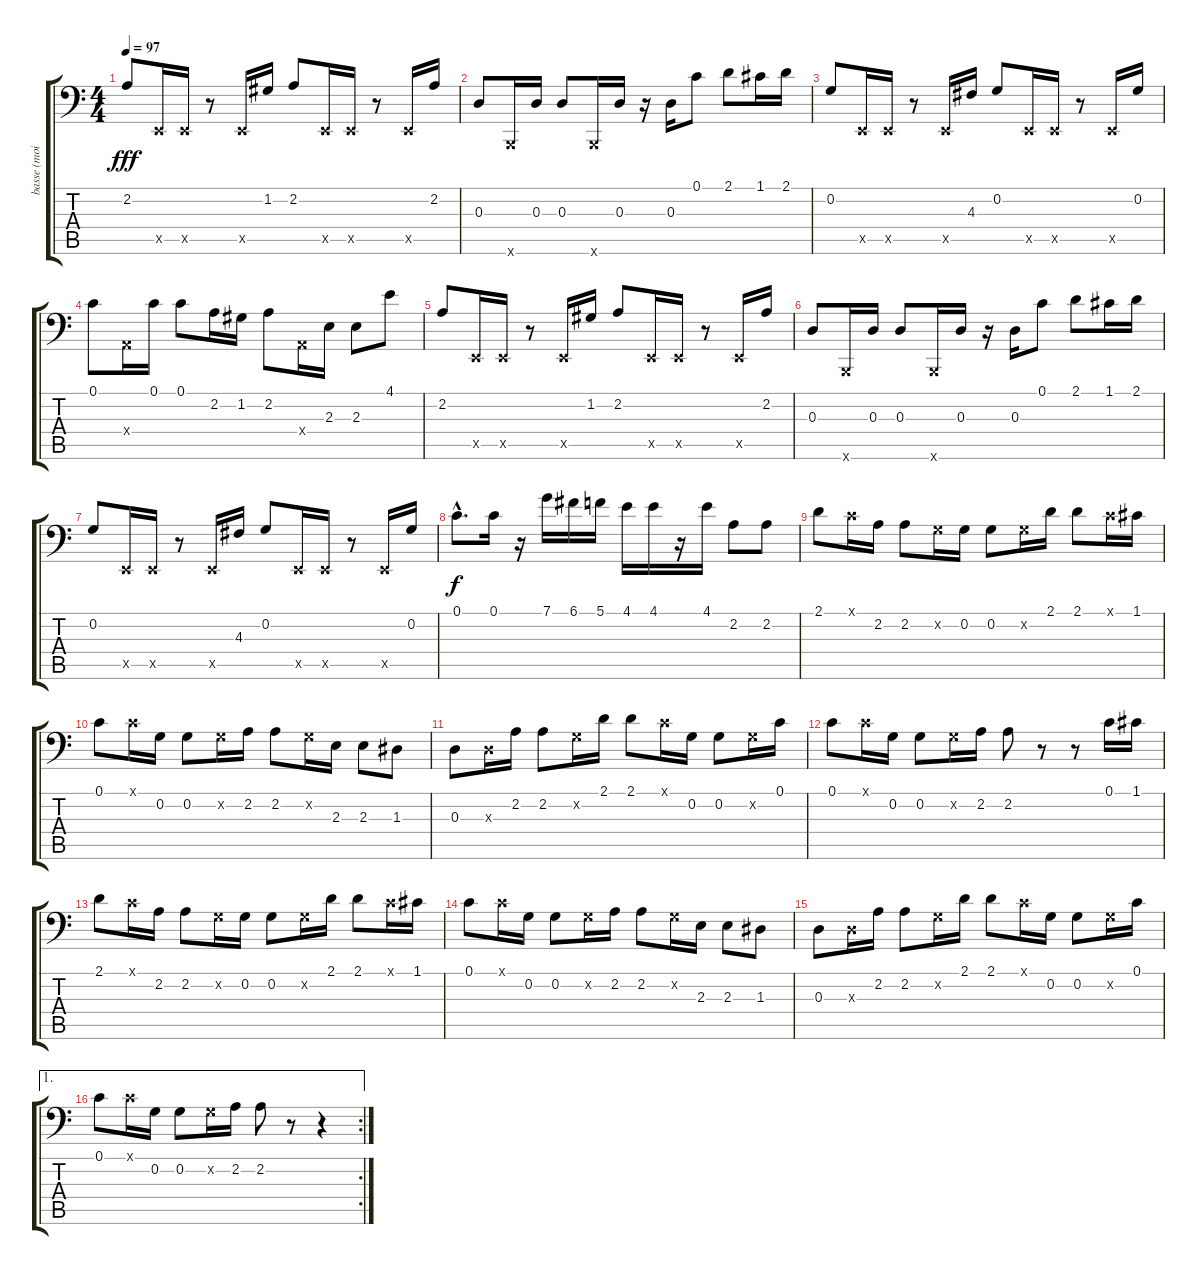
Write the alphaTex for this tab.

\track ("basse (moi)" "basse (moi") {instrument acousticguitarnylon}
\staff {score tabs}
\tuning (C3 G2 D2 A1 E1 B0) {hide}
\ts (4 4)
\tempo 97
\clef f4
\ks c
2.2.8{dy fff} 0.5{x}.16 0.5{x}.16 r.8 0.5{x}.16 1.2.16 2.2.8 0.5{x}.16 0.5{x}.16 r.8 0.5{x}.16 2.2.16 |
0.3.8 0.6{x}.16 0.3.16 0.3.8 0.6{x}.16 0.3.16 r.16 0.3.16 0.1.8 2.1.8 1.1.16 2.1.16 |
0.2.8 0.5{x}.16 0.5{x}.16 r.8 0.5{x}.16 4.3.16 0.2.8 0.5{x}.16 0.5{x}.16 r.8 0.5{x}.16 0.2.16 |
0.1.8 0.4{x}.16 0.1.16 0.1.8 2.2.16 1.2.16 2.2.8 0.4{x}.16 2.3.16 2.3.8 4.1.8 |
2.2.8 0.5{x}.16 0.5{x}.16 r.8 0.5{x}.16 1.2.16 2.2.8 0.5{x}.16 0.5{x}.16 r.8 0.5{x}.16 2.2.16 |
0.3.8 0.6{x}.16 0.3.16 0.3.8 0.6{x}.16 0.3.16 r.16 0.3.16 0.1.8 2.1.8 1.1.16 2.1.16 |
0.2.8 0.5{x}.16 0.5{x}.16 r.8 0.5{x}.16 4.3.16 0.2.8 0.5{x}.16 0.5{x}.16 r.8 0.5{x}.16 0.2.16 |
0.1{hac}.8{d dy f} 0.1.16 r.16 7.1.16 6.1.16 5.1.16 4.1.16 4.1.16 r.16 4.1.16 2.2.8 2.2.8 |
2.1.8 0.1{x}.16 2.2.16 2.2.8 0.2{x}.16 0.2.16 0.2.8 0.2{x}.16 2.1.16 2.1.8 0.1{x}.16 1.1.16 |
0.1.8 0.1{x}.16 0.2.16 0.2.8 0.2{x}.16 2.2.16 2.2.8 0.2{x}.16 2.3.16 2.3.8 1.3.8 |
0.3.8 0.3{x}.16 2.2.16 2.2.8 0.2{x}.16 2.1.16 2.1.8 0.1{x}.16 0.2.16 0.2.8 0.2{x}.16 0.1.16 |
0.1.8 0.1{x}.16 0.2.16 0.2.8 0.2{x}.16 2.2.16 2.2.8 r.8 r.8 0.1.16 1.1.16 |
2.1.8 0.1{x}.16 2.2.16 2.2.8 0.2{x}.16 0.2.16 0.2.8 0.2{x}.16 2.1.16 2.1.8 0.1{x}.16 1.1.16 |
0.1.8 0.1{x}.16 0.2.16 0.2.8 0.2{x}.16 2.2.16 2.2.8 0.2{x}.16 2.3.16 2.3.8 1.3.8 |
0.3.8 0.3{x}.16 2.2.16 2.2.8 0.2{x}.16 2.1.16 2.1.8 0.1{x}.16 0.2.16 0.2.8 0.2{x}.16 0.1.16 |
\ae 1
\rc 2
0.1.8 0.1{x}.16 0.2.16 0.2.8 0.2{x}.16 2.2.16 2.2.8 r.8 r.4
